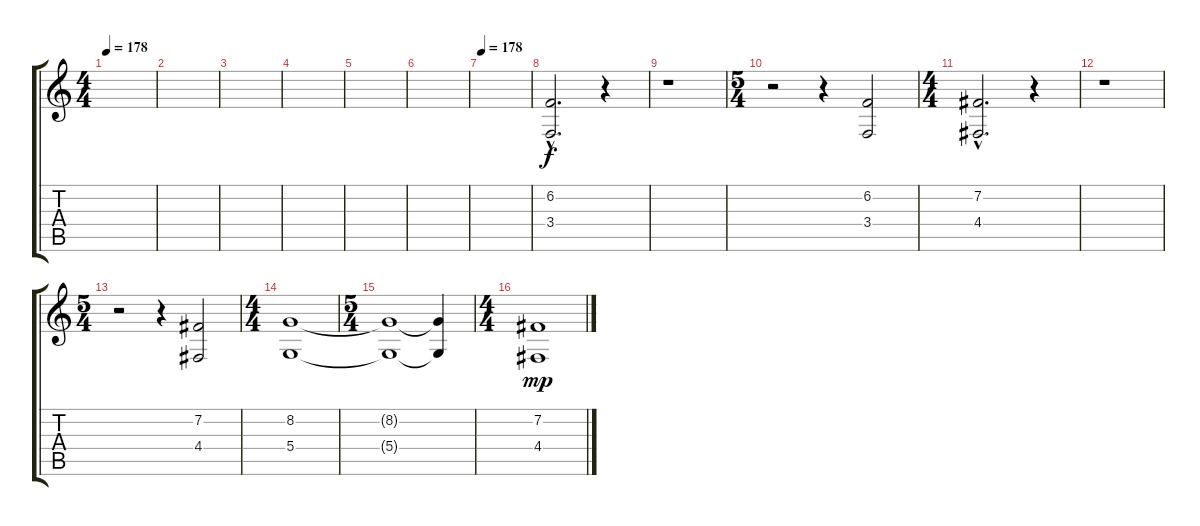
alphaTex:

\track "" {instrument churchorgan}
\staff {score tabs}
\tuning (E4 B3 G3 D3 A2 C2) {hide}
\ts (4 4)
\tempo 178
\clef g2
\ks c
|
|
|
|
|
|
\tempo 178
|
(6.2{hac} 3.4{hac}).2{d} r.4 |
r.1 |
\ts (5 4)
r.2 r.4 (6.2 3.4).2 |
\ts (4 4)
(7.2{hac} 4.4{hac}).2{d} r.4 |
r.1 |
\ts (5 4)
r.2 r.4 (7.2 4.4).2 |
\ts (4 4)
(8.2 5.4).1 |
\ts (5 4)
(8.2{t} 5.4{t}).1{dy f} (8.2{t} 5.4{t}).4 |
\ts (4 4)
(7.2 4.4).1{dy mp}
